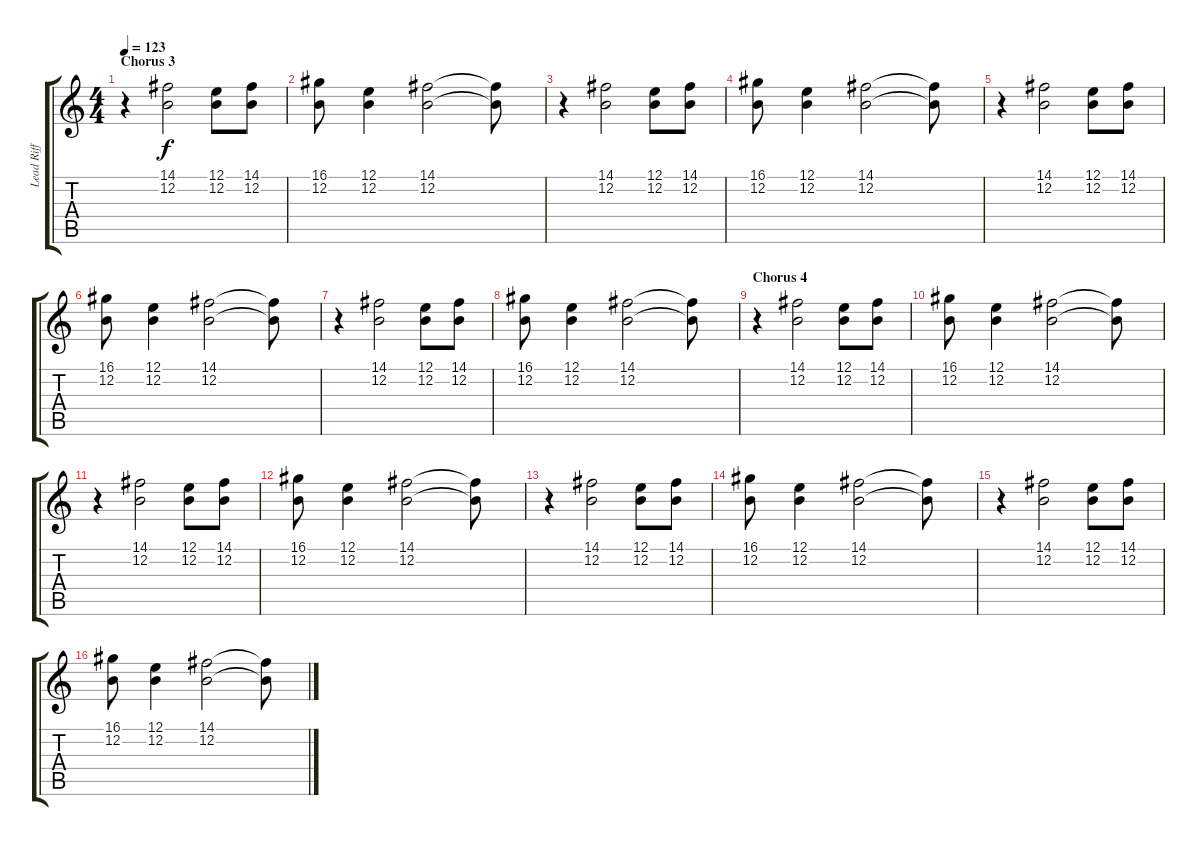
\track ("Lead Riff" "Lead Riff") {instrument pad3polysynth}
\staff {score tabs}
\tuning (E4 B3 G3 D3 A2 E2) {hide}
\ts (4 4)
\section ("" "Chorus 3")
\tempo 123
\clef g2
\ks c
r.4{dy f} (14.1 12.2).2 (12.1 12.2).8 (14.1 12.2).8 |
(16.1 12.2).8 (12.1 12.2).4 (14.1 12.2).2 (14.1{t} 12.2{t}).8 |
r.4 (14.1 12.2).2 (12.1 12.2).8 (14.1 12.2).8 |
(16.1 12.2).8 (12.1 12.2).4 (14.1 12.2).2 (14.1{t} 12.2{t}).8 |
r.4 (14.1 12.2).2 (12.1 12.2).8 (14.1 12.2).8 |
(16.1 12.2).8 (12.1 12.2).4 (14.1 12.2).2 (14.1{t} 12.2{t}).8 |
r.4 (14.1 12.2).2 (12.1 12.2).8 (14.1 12.2).8 |
(16.1 12.2).8 (12.1 12.2).4 (14.1 12.2).2 (14.1{t} 12.2{t}).8 |
\section ("" "Chorus 4")
r.4 (14.1 12.2).2 (12.1 12.2).8 (14.1 12.2).8 |
(16.1 12.2).8 (12.1 12.2).4 (14.1 12.2).2 (14.1{t} 12.2{t}).8 |
r.4 (14.1 12.2).2 (12.1 12.2).8 (14.1 12.2).8 |
(16.1 12.2).8 (12.1 12.2).4 (14.1 12.2).2 (14.1{t} 12.2{t}).8 |
r.4 (14.1 12.2).2 (12.1 12.2).8 (14.1 12.2).8 |
(16.1 12.2).8 (12.1 12.2).4 (14.1 12.2).2 (14.1{t} 12.2{t}).8 |
r.4 (14.1 12.2).2 (12.1 12.2).8 (14.1 12.2).8 |
(16.1 12.2).8 (12.1 12.2).4 (14.1 12.2).2 (14.1{t} 12.2{t}).8
